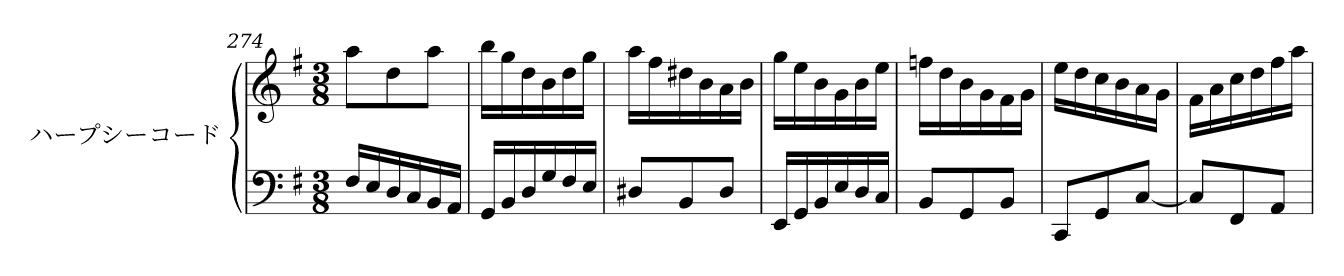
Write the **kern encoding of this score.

**kern	**kern
*part1	*part1
*staff2	*staff1
*I"ハープシーコード	*
*clefF4	*clefG2
*k[f#]	*k[f#]
*M3/8	*M3/8
=274	=274
16F#/LL	8aa\L
16E/	.
16D/	8dd\
16C/	.
16BB/	8aa\J
16AA/JJ	.
=275	=275
16GG/LL	16bb\LL
16BB/	16gg\
16D/	16dd\
16G/	16b\
16F#/	16dd\
16E/JJ	16gg\JJ
=276	=276
8D#X/L	16aa\LL
.	16ff#\
8BB/	16dd#X\
.	16b\
8D#/J	16a\
.	16b\JJ
!!LO:LB:g=z
=277	=277
16EE/LL	16gg\LL
16GG/	16ee\
16BB/	16b\
16E/	16g\
16D/	16b\
16C/JJ	16ee\JJ
=278	=278
8BB/L	16ffn\LL
.	16dd\
8GG/	16b\
.	16g\
8BB/J	16f#\
.	16g\JJ
=279	=279
8CC/L	16ee\LL
.	16dd\
8GG/	16cc\
.	16b\
[8C/J	16a\
.	16g\JJ
=280	=280
8C/L]	16f#\LL
.	16a\
8FF#/	16cc\
.	16dd\
8AA/J	16ff#\
.	16aa\JJ
=	=
*-	*-
